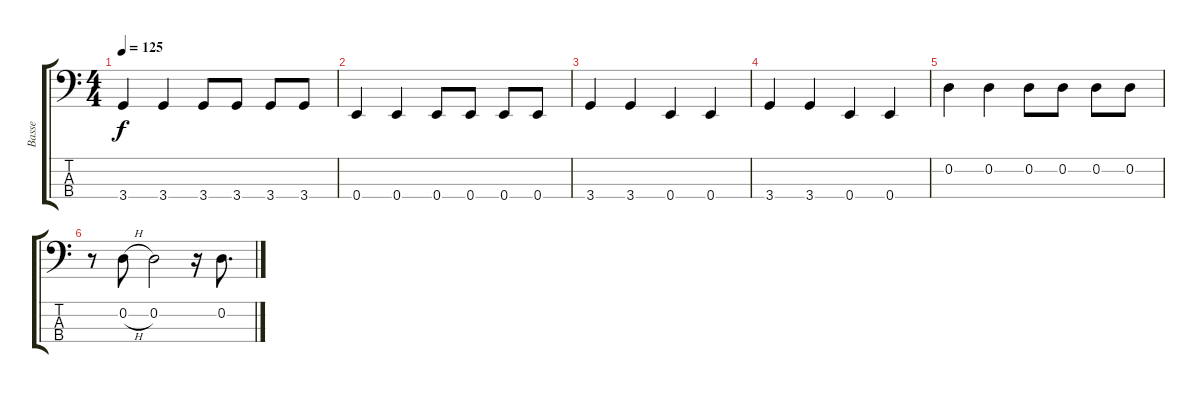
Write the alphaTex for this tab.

\track ("Basse" "Basse") {instrument electricbassfinger}
\staff {score tabs}
\tuning (G2 D2 A1 E1) {hide}
\ts (4 4)
\tempo 125
\clef f4
\ks c
3.4.4{dy f} 3.4.4 3.4.8 3.4.8 3.4.8 3.4.8 |
0.4.4 0.4.4 0.4.8 0.4.8 0.4.8 0.4.8 |
3.4.4 3.4.4 0.4.4 0.4.4 |
3.4.4 3.4.4 0.4.4 0.4.4 |
0.2.4 0.2.4 0.2.8 0.2.8 0.2.8 0.2.8 |
r.8 0.2{h}.8 0.2.2 r.16 0.2.8{d}
